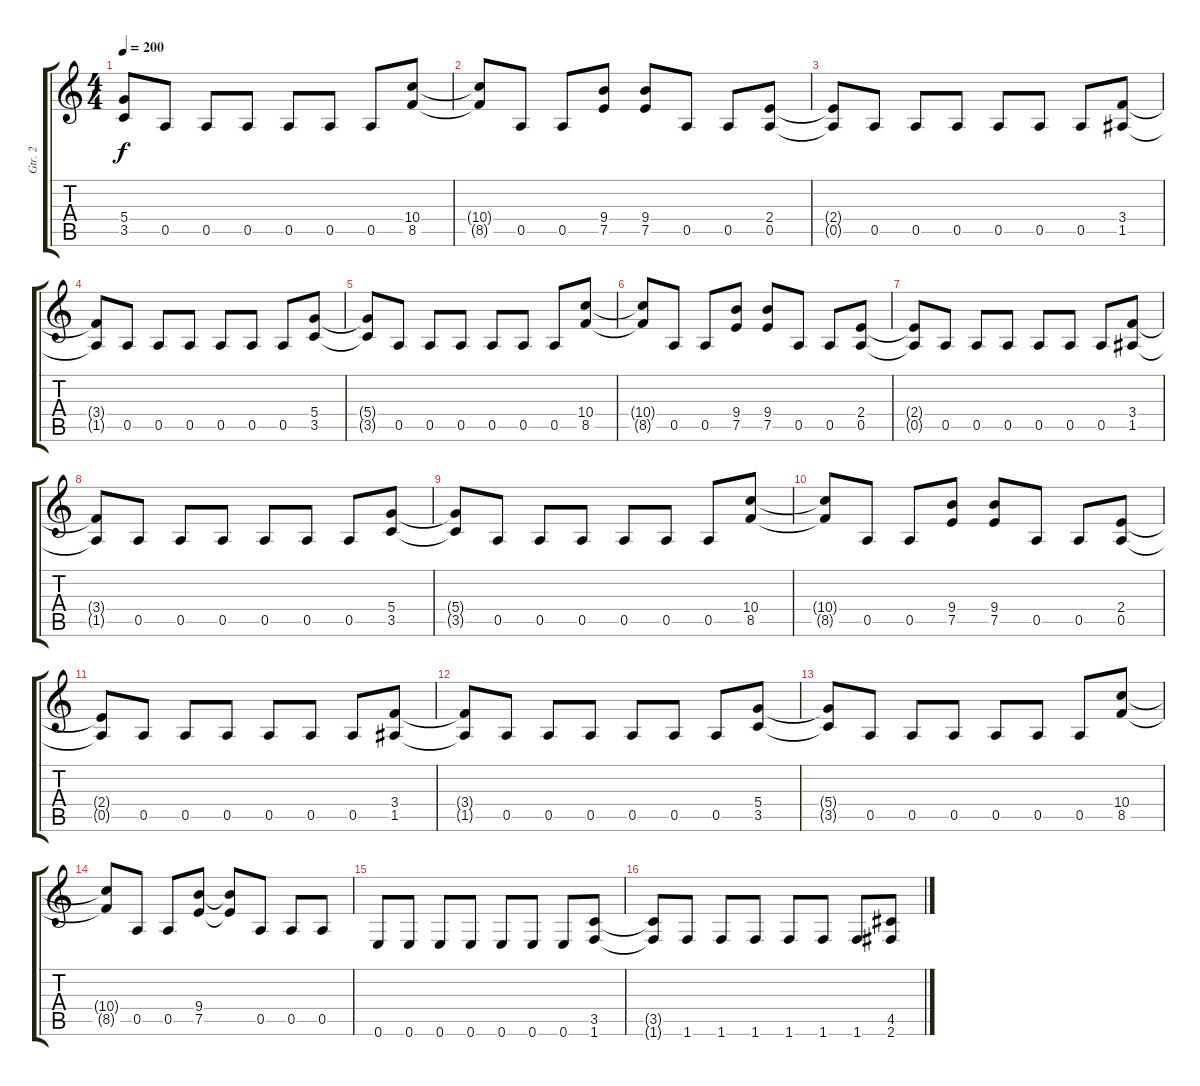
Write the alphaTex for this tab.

\track ("Gtr. 2" "Gtr. 2") {instrument distortionguitar}
\staff {score tabs}
\tuning (E4 B3 G3 D3 A2 E2) {hide}
\ts (4 4)
\tempo 200
\clef g2
\ks c
(5.4{t} 3.5{t}).8{dy f} 0.5.8 0.5.8 0.5.8 0.5.8 0.5.8 0.5.8 (10.4 8.5).8 |
(10.4{t} 8.5{t}).8 0.5.8 0.5.8 (9.4 7.5).8 (9.4 7.5).8 0.5.8 0.5.8 (2.4 0.5).8 |
(2.4{t} 0.5{t}).8 0.5.8 0.5.8 0.5.8 0.5.8 0.5.8 0.5.8 (3.4 1.5).8 |
(3.4{t} 1.5{t}).8 0.5.8 0.5.8 0.5.8 0.5.8 0.5.8 0.5.8 (5.4 3.5).8 |
(5.4{t} 3.5{t}).8 0.5.8 0.5.8 0.5.8 0.5.8 0.5.8 0.5.8 (10.4 8.5).8 |
(10.4{t} 8.5{t}).8 0.5.8 0.5.8 (9.4 7.5).8 (9.4 7.5).8 0.5.8 0.5.8 (2.4 0.5).8 |
(2.4{t} 0.5{t}).8 0.5.8 0.5.8 0.5.8 0.5.8 0.5.8 0.5.8 (3.4 1.5).8 |
(3.4{t} 1.5{t}).8 0.5.8 0.5.8 0.5.8 0.5.8 0.5.8 0.5.8 (5.4 3.5).8 |
(5.4{t} 3.5{t}).8 0.5.8 0.5.8 0.5.8 0.5.8 0.5.8 0.5.8 (10.4 8.5).8 |
(10.4{t} 8.5{t}).8 0.5.8 0.5.8 (9.4 7.5).8 (9.4 7.5).8 0.5.8 0.5.8 (2.4 0.5).8 |
(2.4{t} 0.5{t}).8 0.5.8 0.5.8 0.5.8 0.5.8 0.5.8 0.5.8 (3.4 1.5).8 |
(3.4{t} 1.5{t}).8 0.5.8 0.5.8 0.5.8 0.5.8 0.5.8 0.5.8 (5.4 3.5).8 |
(5.4{t} 3.5{t}).8 0.5.8 0.5.8 0.5.8 0.5.8 0.5.8 0.5.8 (10.4 8.5).8 |
(10.4{t} 8.5{t}).8 0.5.8 0.5.8 (9.4 7.5).8 (9.4{t} 7.5{t}).8 0.5.8 0.5.8 0.5.8 |
0.6.8 0.6.8 0.6.8 0.6.8 0.6.8 0.6.8 0.6.8 (3.5 1.6).8 |
(3.5{t} 1.6{t}).8 1.6.8 1.6.8 1.6.8 1.6.8 1.6.8 1.6.8 (4.5 2.6).8
